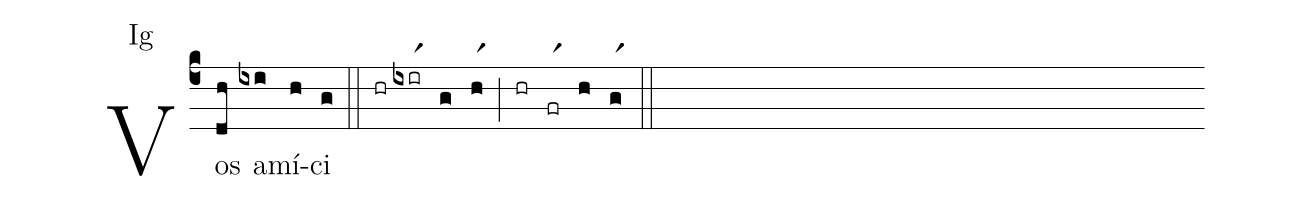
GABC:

annotation: Ig;
%%
(c4) Vos(dh) a(ixi)mí(h)ci(g) (::) (hr)(ixirr1)(g)(hr1)(;)(hr)(frr1)(h)(gr1)(::)
